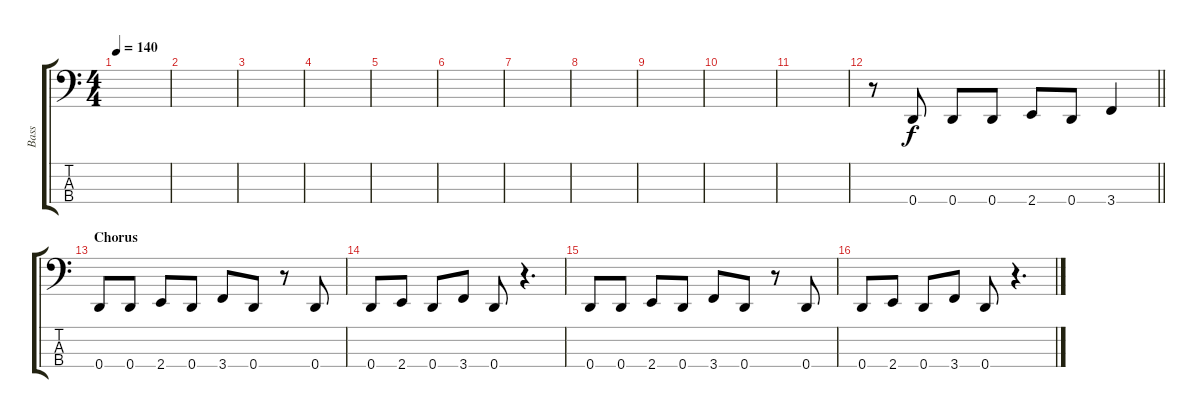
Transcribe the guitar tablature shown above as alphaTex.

\track ("Bass" "Bass") {instrument electricbassfinger}
\staff {score tabs}
\tuning (G2 D2 A1 D1) {hide}
\ts (4 4)
\tempo 140
\clef f4
\ks c
|
|
|
|
|
|
|
|
|
|
|
\barLineRight lightlight
r.8 0.4.8 0.4.8 0.4.8 2.4.8 0.4.8 3.4.4 |
\section ("" "Chorus")
0.4.8 0.4.8 2.4.8 0.4.8 3.4.8 0.4.8 r.8 0.4.8 |
0.4.8 2.4.8 0.4.8 3.4.8 0.4.8 r.4{d} |
0.4.8 0.4.8 2.4.8 0.4.8 3.4.8 0.4.8 r.8 0.4.8 |
0.4.8 2.4.8 0.4.8 3.4.8 0.4.8 r.4{d}
